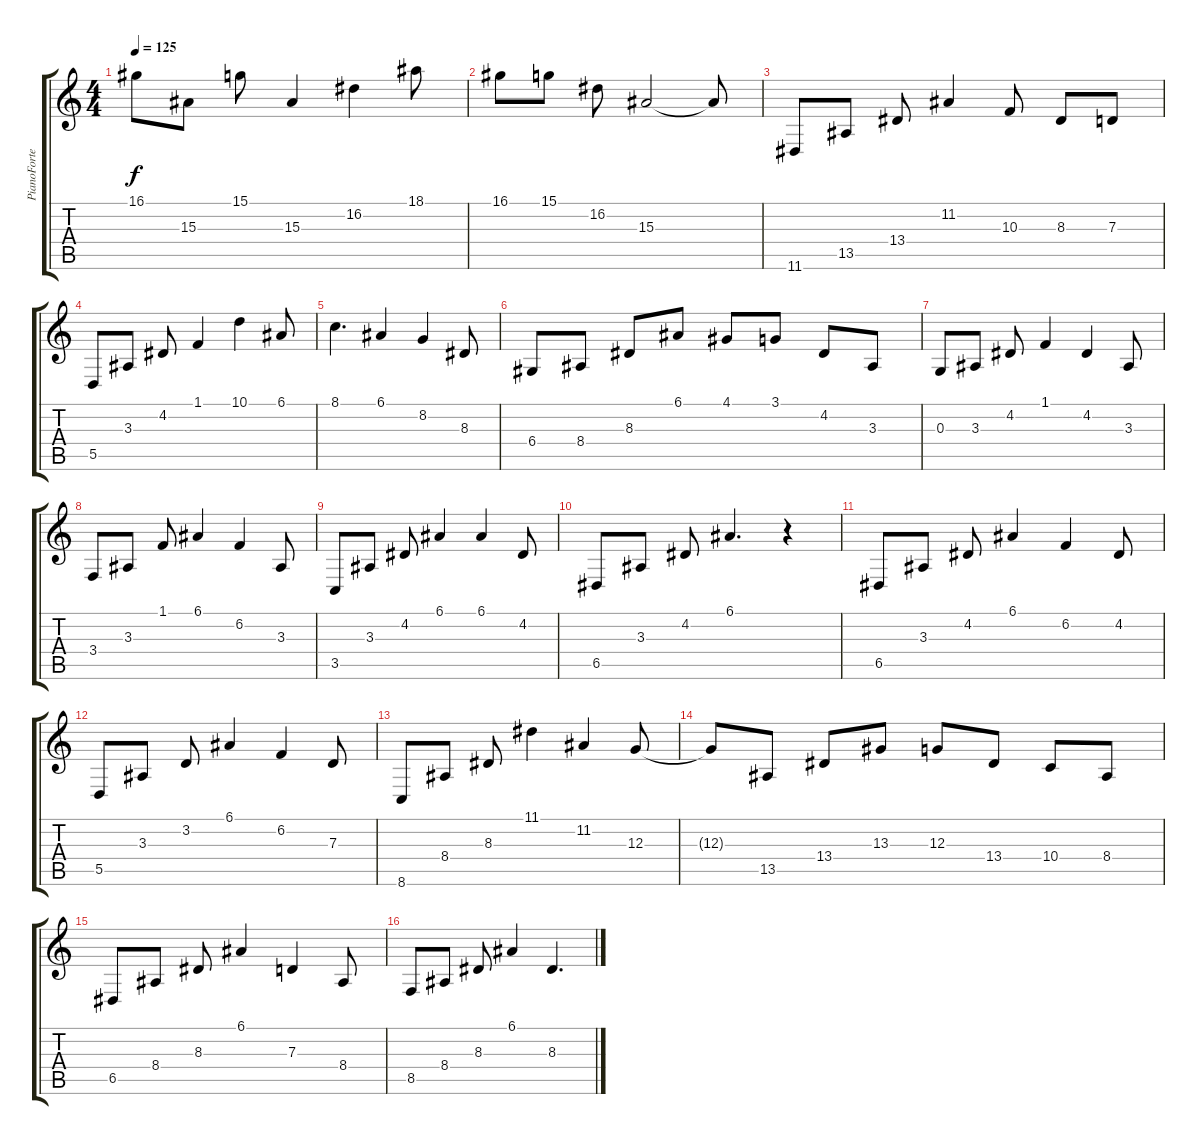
\track ("PianoForte" "PianoForte") {instrument acousticgrandpiano}
\staff {score tabs}
\tuning (E4 B3 G3 D3 A2 E2) {hide}
\ts (4 4)
\tempo 125
\clef g2
\ks c
16.1.8{dy f} 15.3.8 15.1.8 15.3.4 16.2.4 18.1.8 |
16.1.8 15.1.8 16.2.8 15.3.2 15.3{t}.8 |
11.6.8 13.5.8 13.4.8 11.2.4 10.3.8 8.3.8 7.3.8 |
5.5.8 3.3.8 4.2.8 1.1.4 10.1.4 6.1.8 |
8.1.4{d} 6.1.4 8.2.4 8.3.8 |
6.4.8 8.4.8 8.3.8 6.1.8 4.1.8 3.1.8 4.2.8 3.3.8 |
0.3.8 3.3.8 4.2.8 1.1.4 4.2.4 3.3.8 |
3.4.8 3.3.8 1.1.8 6.1.4 6.2.4 3.3.8 |
3.5.8 3.3.8 4.2.8 6.1.4 6.1.4 4.2.8 |
6.5.8 3.3.8 4.2.8 6.1.4{d} r.4 |
6.5.8 3.3.8 4.2.8 6.1.4 6.2.4 4.2.8 |
5.5.8 3.3.8 3.2.8 6.1.4 6.2.4 7.3.8 |
8.6.8 8.4.8 8.3.8 11.1.4 11.2.4 12.3.8 |
12.3{t}.8 13.5.8 13.4.8 13.3.8 12.3.8 13.4.8 10.4.8 8.4.8 |
6.5.8 8.4.8 8.3.8 6.1.4 7.3.4 8.4.8 |
8.5.8 8.4.8 8.3.8 6.1.4 8.3.4{d}
